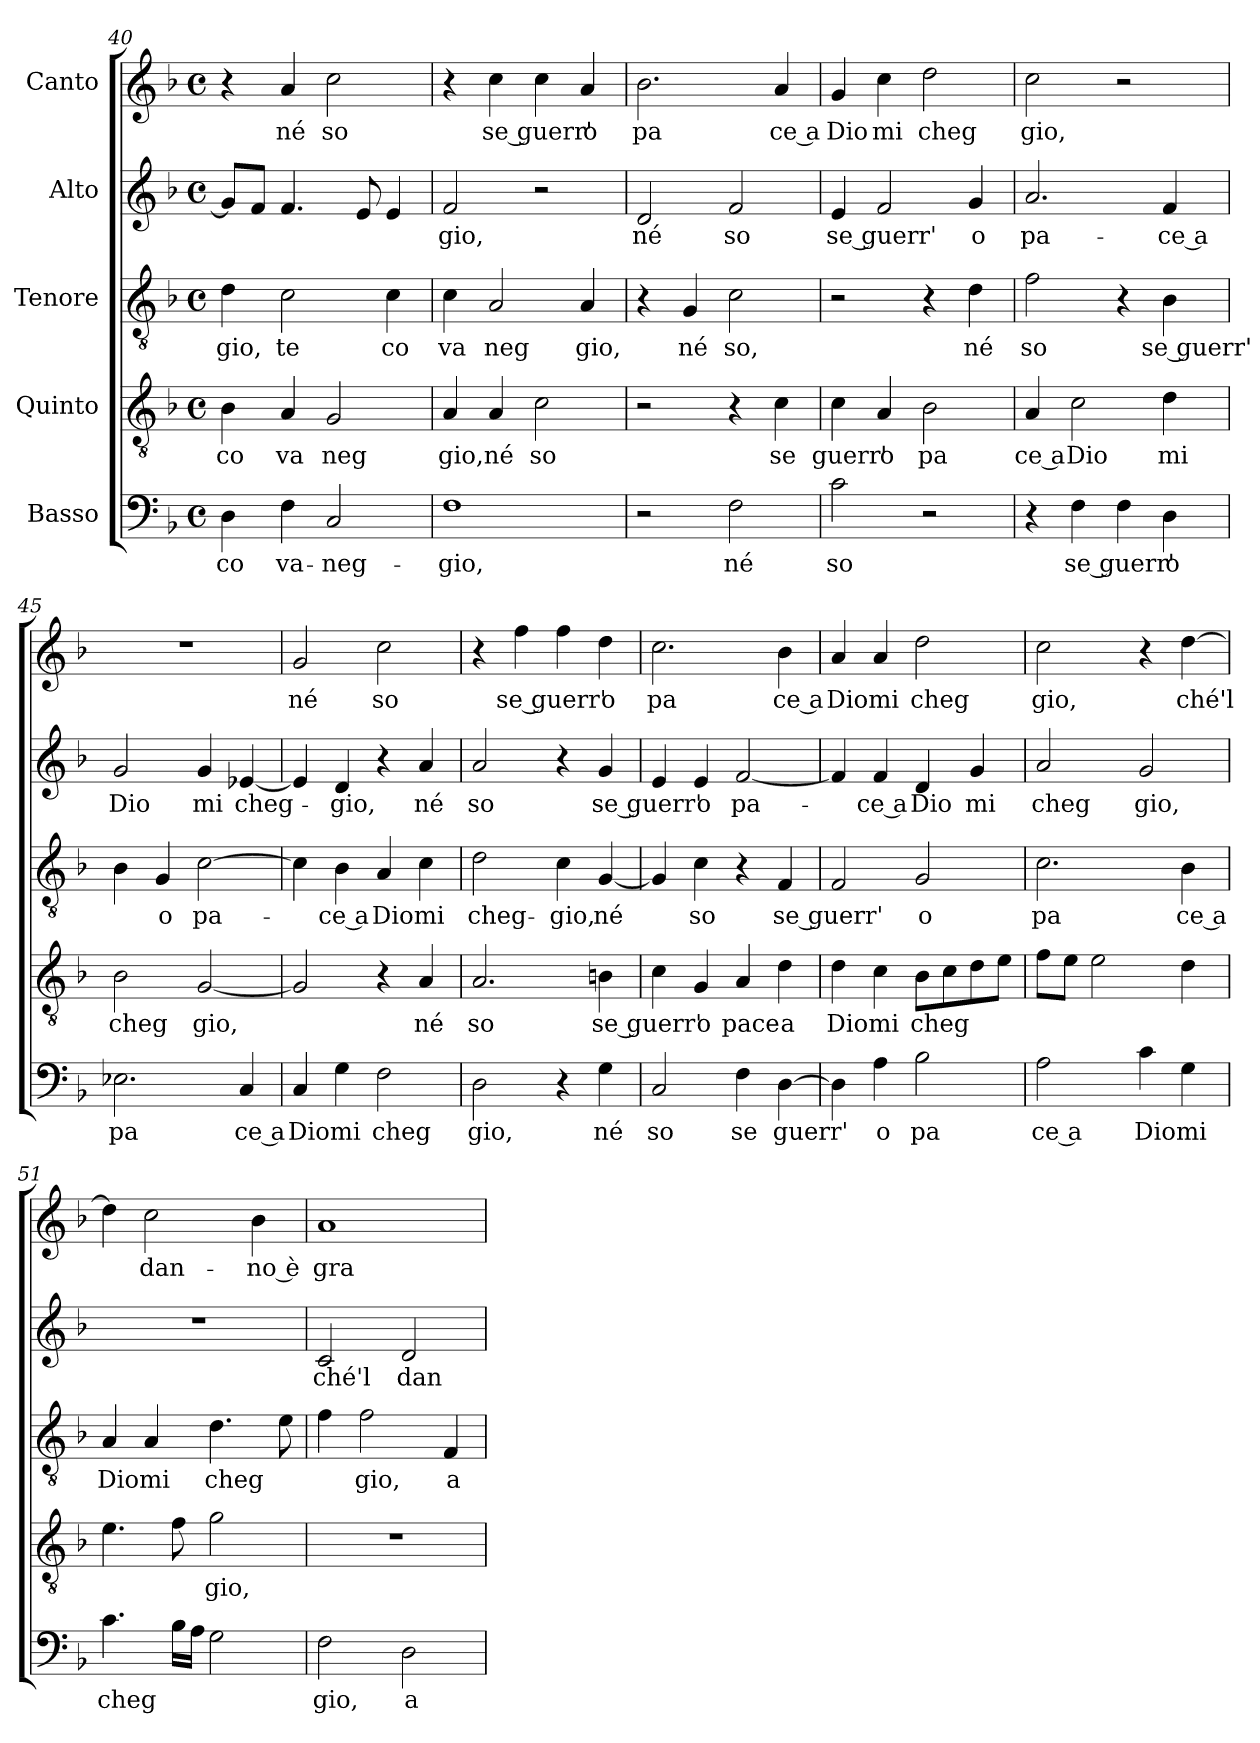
**kern	**text	**kern	**text	**kern	**text	**kern	**text	**kern	**text
*part5	*part5	*part4	*part4	*part3	*part3	*part2	*part2	*part1	*part1
*staff5	*staff5	*staff4	*staff4	*staff3	*staff3	*staff2	*staff2	*staff1	*staff1
*I"Basso	*	*I"Quinto	*	*I"Tenore	*	*I"Alto	*	*I"Canto	*
*clefF4	*	*clefGv2	*	*clefGv2	*	*clefG2	*	*clefG2	*
*k[b-]	*	*k[b-]	*	*k[b-]	*	*k[b-]	*	*k[b-]	*
*F:	*	*F:	*	*F:	*	*F:	*	*F:	*
*M4/4	*	*M4/4	*	*M4/4	*	*M4/4	*	*M4/4	*
*met(c)	*	*met(c)	*	*met(c)	*	*met(c)	*	*met(c)	*
=40	=40	=40	=40	=40	=40	=40	=40	=40	=40
!	!LO:LY:b:cj	!	!LO:LY:b:cj	!	!LO:LY:b:cj	!	!	!	!
4D\	-co	4B-\	co	4d\	gio,	8g/L]	.	4r	.
.	.	.	.	.	.	8f/J	.	.	.
!	!LO:LY:b:cj	!	!LO:LY:b:cj	!	!LO:LY:b:cj	!	!	!	!LO:LY:b:cj
4F\	va-	4A/	va	2c\	te	4.f/	.	4a/	né
!	!LO:LY:b:cj	!	!LO:LY:b:cj	!	!	!	!	!	!LO:LY:b:cj
2C/	-neg-	2G/	neg	.	.	.	.	2cc\	so
.	.	.	.	.	.	8e/	.	.	.
!	!	!	!	!	!LO:LY:b:cj	!	!	!	!
.	.	.	.	4c\	co	4e/	.	.	.
=41	=41	=41	=41	=41	=41	=41	=41	=41	=41
!	!LO:LY:b:cj	!	!LO:LY:b:cj	!	!LO:LY:b:cj	!	!LO:LY:b:cj	!	!
1F	-gio,	4A/	gio,	4c\	va	2f/	-gio,	4r	.
!	!	!	!LO:LY:b:cj	!	!LO:LY:b:cj	!	!	!	!LO:LY:b:cj
.	.	4A/	né	2A/	neg	.	.	4cc\	se guerr'
!	!	!	!LO:LY:b:cj	!	!	!	!	!	!
.	.	2c\	so	.	.	2r	.	4cc\	.
!	!	!	!	!	!LO:LY:b:cj	!	!	!	!LO:LY:b:cj
.	.	.	.	4A/	gio,	.	.	4a/	o
=42	=42	=42	=42	=42	=42	=42	=42	=42	=42
!	!	!	!	!	!	!	!LO:LY:b:cj	!	!LO:LY:b:cj
2r	.	2r	.	4r	.	2d/	né	2.b-\	pa
!	!	!	!	!	!LO:LY:b:cj	!	!	!	!
.	.	.	.	4G/	né	.	.	.	.
!	!LO:LY:b:cj	!	!	!	!LO:LY:b:cj	!	!LO:LY:b:cj	!	!
2F\	né	4r	.	2c\	so,	2f/	so	.	.
!	!	!	!LO:LY:b:cj	!	!	!	!	!	!LO:LY:b:rj
.	.	4c\	se	.	.	.	.	4a/	ce a
!!LO:PB:g=z
=43	=43	=43	=43	=43	=43	=43	=43	=43	=43
!	!LO:LY:b:cj	!	!LO:LY:b:cj	!	!	!	!LO:LY:b:cj	!	!LO:LY:b:cj
2c\	so	4c\	guerr'	2r	.	4e/	se guerr'	4g/	Dio
!	!	!	!LO:LY:b:cj	!	!	!	!	!	!LO:LY:b:cj
.	.	4A/	o	.	.	2f/	.	4cc\	mi
!	!	!	!LO:LY:b:cj	!	!	!	!	!	!LO:LY:b:cj
2r	.	2B-\	pa	4r	.	.	.	2dd\	cheg
!	!	!	!	!	!LO:LY:b:cj	!	!LO:LY:b:cj	!	!
.	.	.	.	4d\	né	4g/	o	.	.
=44	=44	=44	=44	=44	=44	=44	=44	=44	=44
!	!	!	!LO:LY:b:rj	!	!LO:LY:b:cj	!	!LO:LY:b:cj	!	!LO:LY:b:cj
4r	.	4A/	ce a	2f\	so	2.a/	pa-	2cc\	gio,
!	!LO:LY:b:cj	!	!LO:LY:b:cj	!	!	!	!	!	!
4F\	se guerr'	2c\	Dio	.	.	.	.	.	.
4F\	.	.	.	4r	.	.	.	2r	.
!	!LO:LY:b:cj	!	!LO:LY:b:cj	!	!LO:LY:b:cj	!	!LO:LY:b:rj	!	!
4D\	o	4d\	mi	4B-\	se guerr'	4f/	-ce a	.	.
=45	=45	=45	=45	=45	=45	=45	=45	=45	=45
!	!LO:LY:b:cj	!	!LO:LY:b:cj	!	!	!	!LO:LY:b:cj	!	!
2.E-X\	pa	2B-\	cheg	4B-\	.	2g/	Dio	1r	.
!	!	!	!	!	!LO:LY:b:cj	!	!	!	!
.	.	.	.	4G/	o	.	.	.	.
!	!	!	!LO:LY:b	!	!LO:LY:b:cj	!	!LO:LY:b:cj	!	!
.	.	[<2G/	gio,	[>2c\	pa-	4g/	mi	.	.
!	!LO:LY:b:rj	!	!	!	!	!	!LO:LY:b	!	!
4C/	ce a	.	.	.	.	[<4e-X/	cheg-	.	.
=46	=46	=46	=46	=46	=46	=46	=46	=46	=46
!	!LO:LY:b:cj	!	!	!	!	!	!	!	!LO:LY:b:cj
4C/	Dio	2G/]	.	4c\]	.	4e-/]	.	2g/	né
!	!LO:LY:b:cj	!	!	!	!LO:LY:b:rj	!	!LO:LY:b:cj	!	!
4G\	mi	.	.	4B-\	-ce a	4d/	-gio,	.	.
!	!LO:LY:b:cj	!	!	!	!LO:LY:b:cj	!	!	!	!LO:LY:b:cj
2F\	cheg	4r	.	4A/	Dio	4r	.	2cc\	so
!	!	!	!LO:LY:b:cj	!	!LO:LY:b:cj	!	!LO:LY:b:cj	!	!
.	.	4A/	né	4c\	mi	4a/	né	.	.
=47	=47	=47	=47	=47	=47	=47	=47	=47	=47
!	!LO:LY:b:cj	!	!LO:LY:b:cj	!	!LO:LY:b:cj	!	!LO:LY:b:cj	!	!
2D\	gio,	2.A/	so	2d\	cheg-	2a/	so	4r	.
!	!	!	!	!	!	!	!	!	!LO:LY:b:cj
.	.	.	.	.	.	.	.	4ff\	se guerr'
!	!	!	!	!	!LO:LY:b:cj	!	!	!	!
4r	.	.	.	4c\	-gio,	4r	.	4ff\	.
!	!LO:LY:b:cj	!	!LO:LY:b:cj	!	!LO:LY:b:cj	!	!LO:LY:b:cj	!	!LO:LY:b:cj
4G\	né	4Bn\	se guerr'	[<4G/	né	4g/	se guerr'	4dd\	o
=48	=48	=48	=48	=48	=48	=48	=48	=48	=48
!	!LO:LY:b:cj	!	!	!	!	!	!	!	!LO:LY:b:cj
2C/	so	4c\	.	4G/]	.	4e/	.	2.cc\	pa
!	!	!	!LO:LY:b:cj	!	!LO:LY:b:cj	!	!LO:LY:b:cj	!	!
.	.	4G/	o	4c\	so	4e/	o	.	.
!	!LO:LY:b:cj	!	!LO:LY:b:cj	!	!	!	!LO:LY:b:cj	!	!
4F\	se	4A/	pace	4r	.	[<2f/	pa-	.	.
!	!LO:LY:b	!	!LO:LY:b	!	!LO:LY:b:cj	!	!	!	!LO:LY:b:rj
[>4D\	guerr'	4d\	a	4F/	se guerr'	.	.	4b-\	ce a
=49	=49	=49	=49	=49	=49	=49	=49	=49	=49
!	!	!	!LO:LY:b:cj	!	!	!	!	!	!LO:LY:b:cj
4D\]	.	4d\	Dio	2F/	.	4f/]	.	4a/	Dio
!	!LO:LY:b:cj	!	!LO:LY:b:cj	!	!	!	!LO:LY:b:rj	!	!LO:LY:b:cj
4A\	o	4c\	mi	.	.	4f/	-ce a	4a/	mi
!	!LO:LY:b:cj	!	!LO:LY:b	!	!LO:LY:b:cj	!	!LO:LY:b:cj	!	!LO:LY:b:cj
2B-\	pa	8B-\L	cheg	2G/	o	4d/	Dio	2dd\	cheg
.	.	8c\	.	.	.	.	.	.	.
!	!	!	!	!	!	!	!LO:LY:b:cj	!	!
.	.	8d\	.	.	.	4g/	mi	.	.
.	.	8e\J	.	.	.	.	.	.	.
!!LO:LB:g=z
=50	=50	=50	=50	=50	=50	=50	=50	=50	=50
!	!LO:LY:b:rj	!	!	!	!LO:LY:b:cj	!	!LO:LY:b:cj	!	!LO:LY:b:cj
*	*	*^	*	*	*	*	*	*	*
2A\	ce a	8f\L	4ryy	.	2.c\	pa	2a/	cheg	2cc\	gio,
.	.	8e\J	.	.	.	.	.	.	.	.
.	.	2e\	64ryy	.	.	.	.	.	.	.
.	.	.	2ryy	.	.	.	.	.	.	.
!	!LO:LY:b:cj	!	!	!	!	!	!	!LO:LY:b:cj	!	!
4c\	Dio	.	.	.	.	.	2g/	gio,	4r	.
!	!LO:LY:b:cj	!	!	!	!	!LO:LY:b:rj	!	!	!	!LO:LY:b
4G\	mi	4d\	.	.	4B-\	ce a	.	.	[>4dd\	ché'l
.	.	.	8...ryy	.	.	.	.	.	.	.
=51	=51	=51	=51	=51	=51	=51	=51	=51	=51	=51
!	!LO:LY:b	!	!	!	!	!LO:LY:b:cj	!LO:N:vis=1	!	!	!
*	*	*v	*v	*	*	*	*	*	*	*
4.c\	cheg	4.e\	.	4A/	Dio	1r	.	4dd\]	.
!	!	!	!	!	!LO:LY:b:cj	!	!	!	!LO:LY:b:cj
.	.	.	.	4A/	mi	.	.	2cc\	dan-
16B-\L	.	8f\	.	.	.	.	.	.	.
16A\J	.	.	.	.	.	.	.	.	.
!	!	!	!LO:LY:b:cj	!	!LO:LY:b	!	!	!	!
2G\	.	2g\	gio,	4.d\	cheg	.	.	.	.
!	!	!	!	!	!	!	!	!	!LO:LY:b:rj
.	.	.	.	.	.	.	.	4b-\	-no è
.	.	.	.	8e\	.	.	.	.	.
=52	=52	=52	=52	=52	=52	=52	=52	=52	=52
!	!LO:LY:b:cj	!LO:N:vis=1	!	!	!	!	!LO:LY:b:cj	!	!LO:LY:b:cj
2F\	gio,	1r	.	4f\	.	2c/	ché'l	1a	gra-
!	!	!	!	!	!LO:LY:b:cj	!	!	!	!
.	.	.	.	2f\	gio,	.	.	.	.
!	!LO:LY:b:cj	!	!	!	!	!	!LO:LY:b	!	!
2D\	a	.	.	.	.	2d/	dan	.	.
!	!	!	!	!	!LO:LY:b:cj	!	!	!	!
.	.	.	.	4F/	a	.	.	.	.
=	=	=	=	=	=	=	=	=	=
*-	*-	*-	*-	*-	*-	*-	*-	*-	*-
